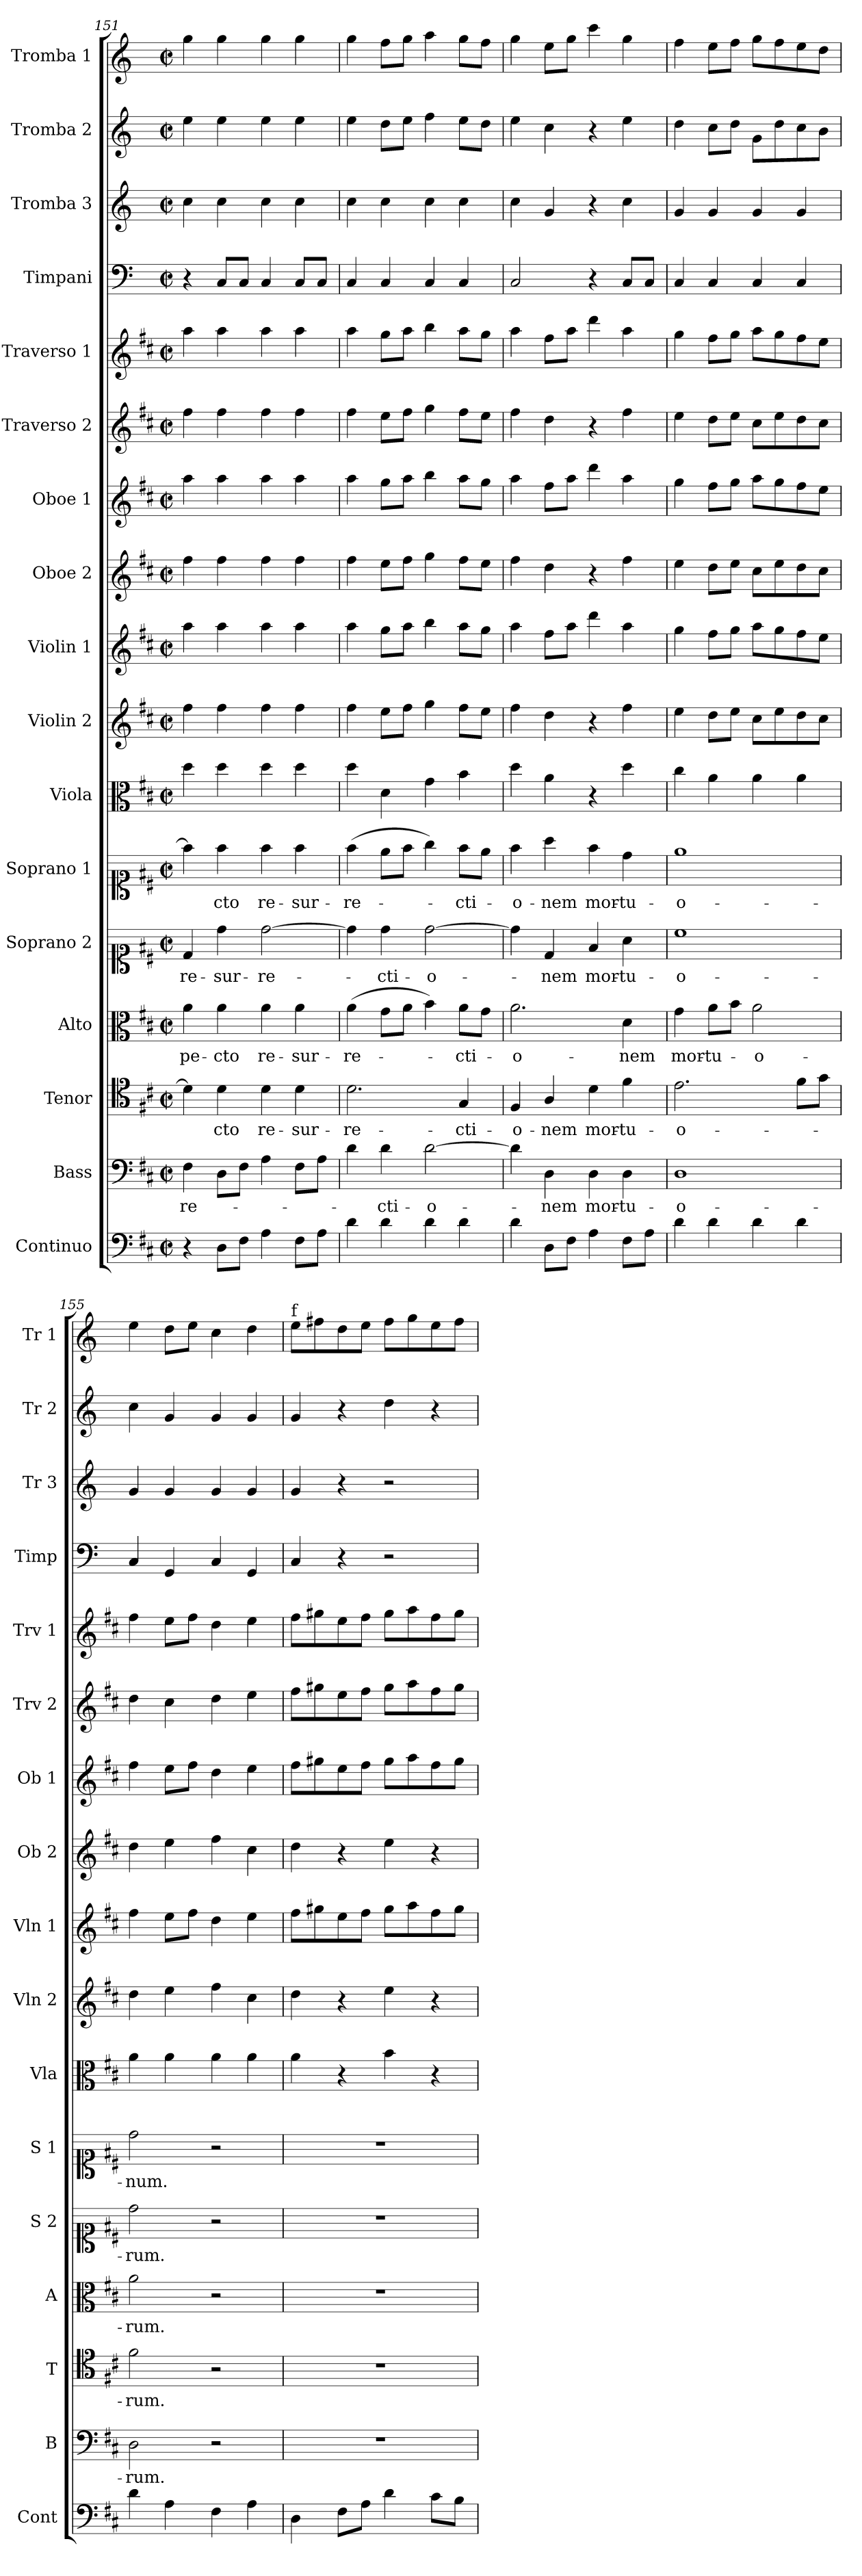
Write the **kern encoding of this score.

**kern	**kern	**text	**kern	**text	**kern	**text	**kern	**text	**kern	**text	**kern	**kern	**kern	**kern	**kern	**kern	**kern	**kern	**kern	**kern	**kern
*part17	*part16	*part16	*part15	*part15	*part14	*part14	*part13	*part13	*part12	*part12	*part11	*part10	*part9	*part8	*part7	*part6	*part5	*part4	*part3	*part2	*part1
*staff17	*staff16	*staff16	*staff15	*staff15	*staff14	*staff14	*staff13	*staff13	*staff12	*staff12	*staff11	*staff10	*staff9	*staff8	*staff7	*staff6	*staff5	*staff4	*staff3	*staff2	*staff1
*I"Continuo	*I"Bass	*	*I"Tenor	*	*I"Alto	*	*I"Soprano 2	*	*I"Soprano 1	*	*I"Viola	*I"Violin 2	*I"Violin 1	*I"Oboe 2	*I"Oboe 1	*I"Traverso 2	*I"Traverso 1	*I"Timpani	*I"Tromba 3	*I"Tromba 2	*I"Tromba 1
*I'Cont	*I'B	*	*I'T	*	*I'A	*	*I'S 2	*	*I'S 1	*	*I'Vla	*I'Vln 2	*I'Vln 1	*I'Ob 2	*I'Ob 1	*I'Trv 2	*I'Trv 1	*I'Timp	*I'Tr 3	*I'Tr 2	*I'Tr 1
*clefF4	*clefF4	*	*clefC4	*	*clefC3	*	*clefC1	*	*clefC1	*	*clefC3	*clefG2	*clefG2	*clefG2	*clefG2	*clefG2	*clefG2	*clefF4	*clefG2	*clefG2	*clefG2
*	*	*	*	*	*	*	*	*	*	*	*	*	*	*	*	*	*	*ITrd-1c-2	*ITrd-1c-2	*ITrd-1c-2	*ITrd-1c-2
*k[f#c#]	*k[f#c#]	*	*k[f#c#]	*	*k[f#c#]	*	*k[f#c#]	*	*k[f#c#]	*	*k[f#c#]	*k[f#c#]	*k[f#c#]	*k[f#c#]	*k[f#c#]	*k[f#c#]	*k[f#c#]	*k[f#c#]	*k[f#c#]	*k[f#c#]	*k[f#c#]
*M2/2	*M2/2	*	*M2/2	*	*M2/2	*	*M2/2	*	*M2/2	*	*M2/2	*M2/2	*M2/2	*M2/2	*M2/2	*M2/2	*M2/2	*M2/2	*M2/2	*M2/2	*M2/2
*met(c|)	*met(c|)	*	*met(c|)	*	*met(c|)	*	*met(c|)	*	*met(c|)	*	*met(c|)	*met(c|)	*met(c|)	*met(c|)	*met(c|)	*met(c|)	*met(c|)	*met(c|)	*met(c|)	*met(c|)	*met(c|)
=151	=151	=151	=151	=151	=151	=151	=151	=151	=151	=151	=151	=151	=151	=151	=151	=151	=151	=151	=151	=151	=151
!	!	!LO:LY:b	!	!	!	!LO:LY:b	!	!LO:LY:b	!	!	!	!	!	!	!	!	!	!	!	!	!
4r	4F#\	-re-	4d\]	.	4a\	-pe-	4d/	re-	4ff#\]	.	4dd\	4ff#\	4aa\	4ff#\	4aa\	4ff#\	4aa\	4r	4dd\	4ff#\	4aa\
!	!	!	!	!LO:LY:b	!	!LO:LY:b	!	!LO:LY:b	!	!LO:LY:b	!	!	!	!	!	!	!	!	!	!	!
8D\L	8D\L	.	4d\	-cto	4a\	-cto	4dd\	-sur-	4ff#\	-cto	4dd\	4ff#\	4aa\	4ff#\	4aa\	4ff#\	4aa\	8D/L	4dd\	4ff#\	4aa\
8F#\J	8F#\J	.	.	.	.	.	.	.	.	.	.	.	.	.	.	.	.	8D/J	.	.	.
!	!	!	!	!LO:LY:b	!	!LO:LY:b	!	!LO:LY:b	!	!LO:LY:b	!	!	!	!	!	!	!	!	!	!	!
4A\	4A\	.	4d\	re-	4a\	re-	[2dd\	-re-	4ff#\	re-	4dd\	4ff#\	4aa\	4ff#\	4aa\	4ff#\	4aa\	4D/	4dd\	4ff#\	4aa\
!	!	!	!	!LO:LY:b	!	!LO:LY:b	!	!	!	!LO:LY:b	!	!	!	!	!	!	!	!	!	!	!
8F#\L	8F#\L	.	4d\	-sur-	4a\	-sur-	.	.	4ff#\	-sur-	4dd\	4ff#\	4aa\	4ff#\	4aa\	4ff#\	4aa\	8D/L	4dd\	4ff#\	4aa\
8A\J	8A\J	.	.	.	.	.	.	.	.	.	.	.	.	.	.	.	.	8D/J	.	.	.
!!LO:PB:g=z
=152	=152	=152	=152	=152	=152	=152	=152	=152	=152	=152	=152	=152	=152	=152	=152	=152	=152	=152	=152	=152	=152
!	!	!	!	!LO:LY:b	!	!LO:LY:b	!	!	!	!LO:LY:b	!	!	!	!	!	!	!	!	!	!	!
4d\	4d\	.	2.d\	-re-	(4a\	-re-	4dd\]	.	(4ff#\	-re-	4dd\	4ff#\	4aa\	4ff#\	4aa\	4ff#\	4aa\	4D/	4dd\	4ff#\	4aa\
!	!	!LO:LY:b	!	!	!	!	!	!LO:LY:b	!	!	!	!	!	!	!	!	!	!	!	!	!
4d\	4d\	-cti-	.	.	8g\L	.	4dd\	-cti-	8ee\L	.	4d\	8ee\L	8gg\L	8ee\L	8gg\L	8ee\L	8gg\L	4D/	4dd\	8ee\L	8gg\L
.	.	.	.	.	8a\J	.	.	.	8ff#\J	.	.	8ff#\J	8aa\J	8ff#\J	8aa\J	8ff#\J	8aa\J	.	.	8ff#\J	8aa\J
!	!	!LO:LY:b	!	!	!	!	!	!LO:LY:b	!	!	!	!	!	!	!	!	!	!	!	!	!
4d\	[2d\	-o-	.	.	4b\)	.	[2dd\	-o-	4gg\)	.	4g\	4gg\	4bb\	4gg\	4bb\	4gg\	4bb\	4D/	4dd\	4gg\	4bb\
!	!	!	!	!LO:LY:b	!	!LO:LY:b	!	!	!	!LO:LY:b	!	!	!	!	!	!	!	!	!	!	!
4d\	.	.	4G/	-cti-	8a\L	-cti-	.	.	8ff#\L	-cti-	4b\	8ff#\L	8aa\L	8ff#\L	8aa\L	8ff#\L	8aa\L	4D/	4dd\	8ff#\L	8aa\L
.	.	.	.	.	8g\J	.	.	.	8ee\J	.	.	8ee\J	8gg\J	8ee\J	8gg\J	8ee\J	8gg\J	.	.	8ee\J	8gg\J
=153	=153	=153	=153	=153	=153	=153	=153	=153	=153	=153	=153	=153	=153	=153	=153	=153	=153	=153	=153	=153	=153
!	!	!	!	!LO:LY:b	!	!LO:LY:b	!	!	!	!LO:LY:b	!	!	!	!	!	!	!	!	!	!	!
4d\	4d\]	.	4F#/	-o-	2.a\	-o-	4dd\]	.	4ff#\	-o-	4dd\	4ff#\	4aa\	4ff#\	4aa\	4ff#\	4aa\	2D/	4dd\	4ff#\	4aa\
!	!	!LO:LY:b	!	!LO:LY:b	!	!	!	!LO:LY:b	!	!LO:LY:b	!	!	!	!	!	!	!	!	!	!	!
8D\L	4D\	-nem	4A/	-nem	.	.	4d/	-nem	4aa\	-nem	4a\	4dd\	8ff#\L	4dd\	8ff#\L	4dd\	8ff#\L	.	4a/	4dd\	8ff#\L
8F#\J	.	.	.	.	.	.	.	.	.	.	.	.	8aa\J	.	8aa\J	.	8aa\J	.	.	.	8aa\J
!	!	!LO:LY:b	!	!LO:LY:b	!	!	!	!LO:LY:b	!	!LO:LY:b	!	!	!	!	!	!	!	!	!	!	!
4A\	4D\	mor-	4d\	mor-	.	.	4f#/	mor-	4ff#\	mor-	4r	4r	4ddd\	4r	4ddd\	4r	4ddd\	4r	4r	4r	4ddd\
!	!	!LO:LY:b	!	!LO:LY:b	!	!LO:LY:b	!	!LO:LY:b	!	!LO:LY:b	!	!	!	!	!	!	!	!	!	!	!
8F#\L	4D\	-tu-	4f#\	-tu-	4d\	-nem	4a\	-tu-	4dd\	-tu-	4dd\	4ff#\	4aa\	4ff#\	4aa\	4ff#\	4aa\	8D/L	4dd\	4ff#\	4aa\
8A\J	.	.	.	.	.	.	.	.	.	.	.	.	.	.	.	.	.	8D/J	.	.	.
=154	=154	=154	=154	=154	=154	=154	=154	=154	=154	=154	=154	=154	=154	=154	=154	=154	=154	=154	=154	=154	=154
!	!	!LO:LY:b	!	!LO:LY:b	!	!LO:LY:b	!	!LO:LY:b	!	!LO:LY:b	!	!	!	!	!	!	!	!	!	!	!
4d\	1D	-o-	2.e\	-o-	4g\	mor-	1cc#	-o-	1ee	-o-	4cc#\	4ee\	4gg\	4ee\	4gg\	4ee\	4gg\	4D/	4a/	4ee\	4gg\
!	!	!	!	!	!	!LO:LY:b	!	!	!	!	!	!	!	!	!	!	!	!	!	!	!
4d\	.	.	.	.	8a\L	-tu-	.	.	.	.	4a\	8dd\L	8ff#\L	8dd\L	8ff#\L	8dd\L	8ff#\L	4D/	4a/	8dd\L	8ff#\L
.	.	.	.	.	8b\J	.	.	.	.	.	.	8ee\J	8gg\J	8ee\J	8gg\J	8ee\J	8gg\J	.	.	8ee\J	8gg\J
!	!	!	!	!	!	!LO:LY:b	!	!	!	!	!	!	!	!	!	!	!	!	!	!	!
4d\	.	.	.	.	2a\	-o-	.	.	.	.	4a\	8cc#\L	8aa\L	8cc#\L	8aa\L	8cc#\L	8aa\L	4D/	4a/	8a\L	8aa\L
.	.	.	.	.	.	.	.	.	.	.	.	8ee\	8gg\	8ee\	8gg\	8ee\	8gg\	.	.	8ee\	8gg\
4d\	.	.	8f#\L	.	.	.	.	.	.	.	4a\	8dd\	8ff#\	8dd\	8ff#\	8dd\	8ff#\	4D/	4a/	8dd\	8ff#\
.	.	.	8g\J	.	.	.	.	.	.	.	.	8cc#\J	8ee\J	8cc#\J	8ee\J	8cc#\J	8ee\J	.	.	8cc#\J	8ee\J
=155	=155	=155	=155	=155	=155	=155	=155	=155	=155	=155	=155	=155	=155	=155	=155	=155	=155	=155	=155	=155	=155
!	!	!LO:LY:b	!	!LO:LY:b	!	!LO:LY:b	!	!LO:LY:b	!	!LO:LY:b	!	!	!	!	!	!	!	!	!	!	!
4d\	2D\	-rum.	2f#\	-rum.	2a\	-rum.	2dd\	-rum.	2dd\	-num.	4a\	4dd\	4ff#\	4dd\	4ff#\	4dd\	4ff#\	4D/	4a/	4dd\	4ff#\
4A\	.	.	.	.	.	.	.	.	.	.	4a\	4ee\	8ee\L	4ee\	8ee\L	4cc#\	8ee\L	4AA/	4a/	4a/	8ee\L
.	.	.	.	.	.	.	.	.	.	.	.	.	8ff#\J	.	8ff#\J	.	8ff#\J	.	.	.	8ff#\J
4F#\	2r	.	2r	.	2r	.	2r	.	2r	.	4a\	4ff#\	4dd\	4ff#\	4dd\	4dd\	4dd\	4D/	4a/	4a/	4dd\
4A\	.	.	.	.	.	.	.	.	.	.	4a\	4cc#\	4ee\	4cc#\	4ee\	4ee\	4ee\	4AA/	4a/	4a/	4ee\
=156	=156	=156	=156	=156	=156	=156	=156	=156	=156	=156	=156	=156	=156	=156	=156	=156	=156	=156	=156	=156	=156
!	!	!	!	!	!	!	!	!	!	!	!	!	!	!	!	!	!	!	!	!	!LO:TX:a:t=f
4D\	1r	.	1r	.	1r	.	1r	.	1r	.	4a\	4dd\	8ff#\L	4dd\	8ff#\L	8ff#\L	8ff#\L	4D/	4a/	4a/	8ff#\L
.	.	.	.	.	.	.	.	.	.	.	.	.	8gg#X\	.	8gg#X\	8gg#X\	8gg#X\	.	.	.	8gg#X\
8F#\L	.	.	.	.	.	.	.	.	.	.	4r	4r	8ee\	4r	8ee\	8ee\	8ee\	4r	4r	4r	8ee\
8A\J	.	.	.	.	.	.	.	.	.	.	.	.	8ff#\J	.	8ff#\J	8ff#\J	8ff#\J	.	.	.	8ff#\J
4d\	.	.	.	.	.	.	.	.	.	.	4b\	4ee\	8gg#\L	4ee\	8gg#\L	8gg#\L	8gg#\L	2r	2r	4ee\	8gg#\L
.	.	.	.	.	.	.	.	.	.	.	.	.	8aa\	.	8aa\	8aa\	8aa\	.	.	.	8aa\
8c#\L	.	.	.	.	.	.	.	.	.	.	4r	4r	8ff#\	4r	8ff#\	8ff#\	8ff#\	.	.	4r	8ff#\
8B\J	.	.	.	.	.	.	.	.	.	.	.	.	8gg#\J	.	8gg#\J	8gg#\J	8gg#\J	.	.	.	8gg#\J
=	=	=	=	=	=	=	=	=	=	=	=	=	=	=	=	=	=	=	=	=	=
*-	*-	*-	*-	*-	*-	*-	*-	*-	*-	*-	*-	*-	*-	*-	*-	*-	*-	*-	*-	*-	*-
